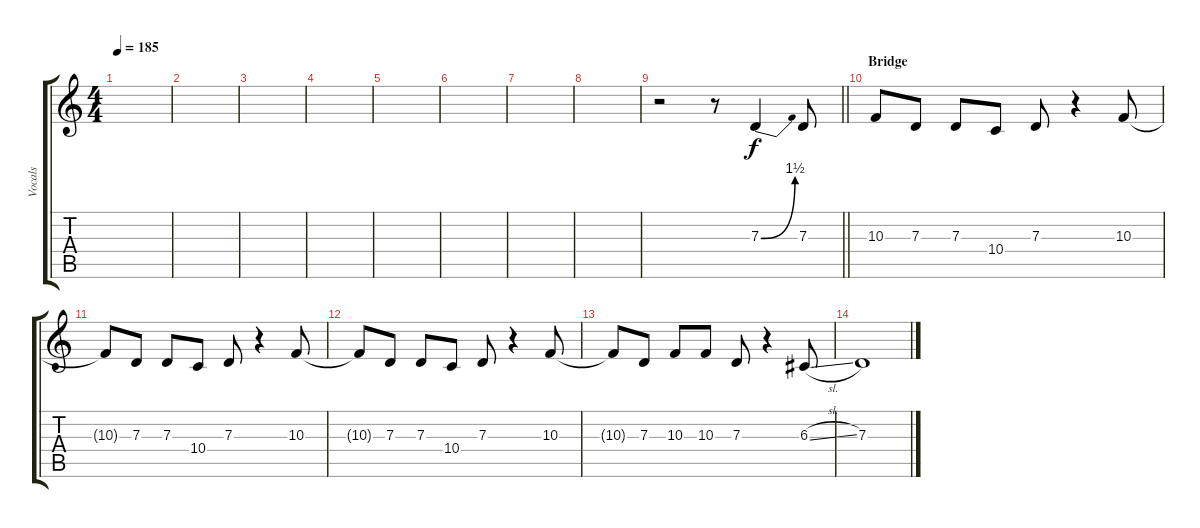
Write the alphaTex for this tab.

\track ("Vocals" "Vocals") {instrument brightacousticpiano}
\staff {score tabs}
\tuning (E4 B3 G3 D3 A2 E2) {hide}
\ts (4 4)
\tempo 185
\clef g2
\ks c
|
|
|
|
|
|
|
|
\barLineRight lightlight
r.2 r.8 7.3{be (bend 0 0 60 6)}.4 7.3.8 |
\section ("" "Bridge")
10.3.8 7.3.8 7.3.8 10.4.8 7.3.8 r.4 10.3.8 |
10.3{t}.8 7.3.8 7.3.8 10.4.8 7.3.8 r.4 10.3.8 |
10.3{t}.8 7.3.8 7.3.8 10.4.8 7.3.8 r.4 10.3.8 |
10.3{t}.8 7.3.8 10.3.8 10.3.8 7.3.8 r.4 6.3{sl}.8 |
7.3.1
